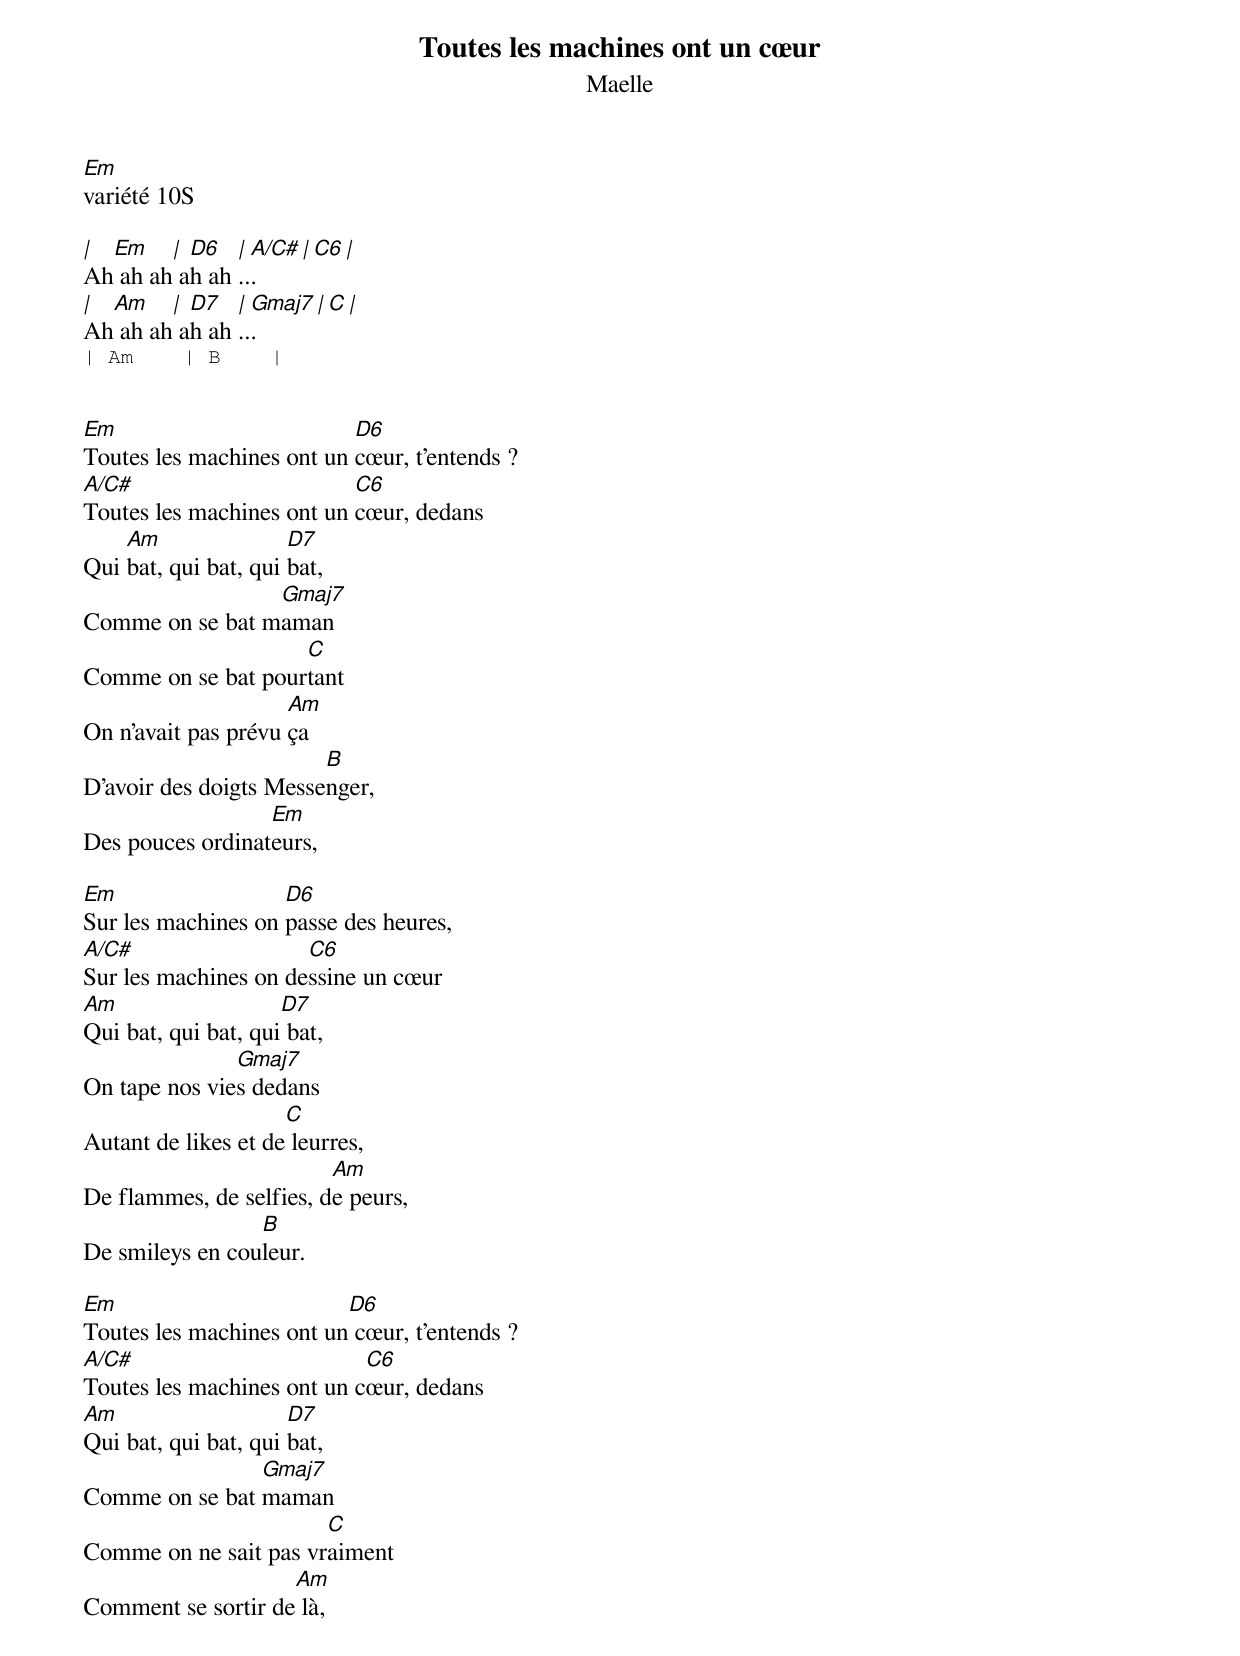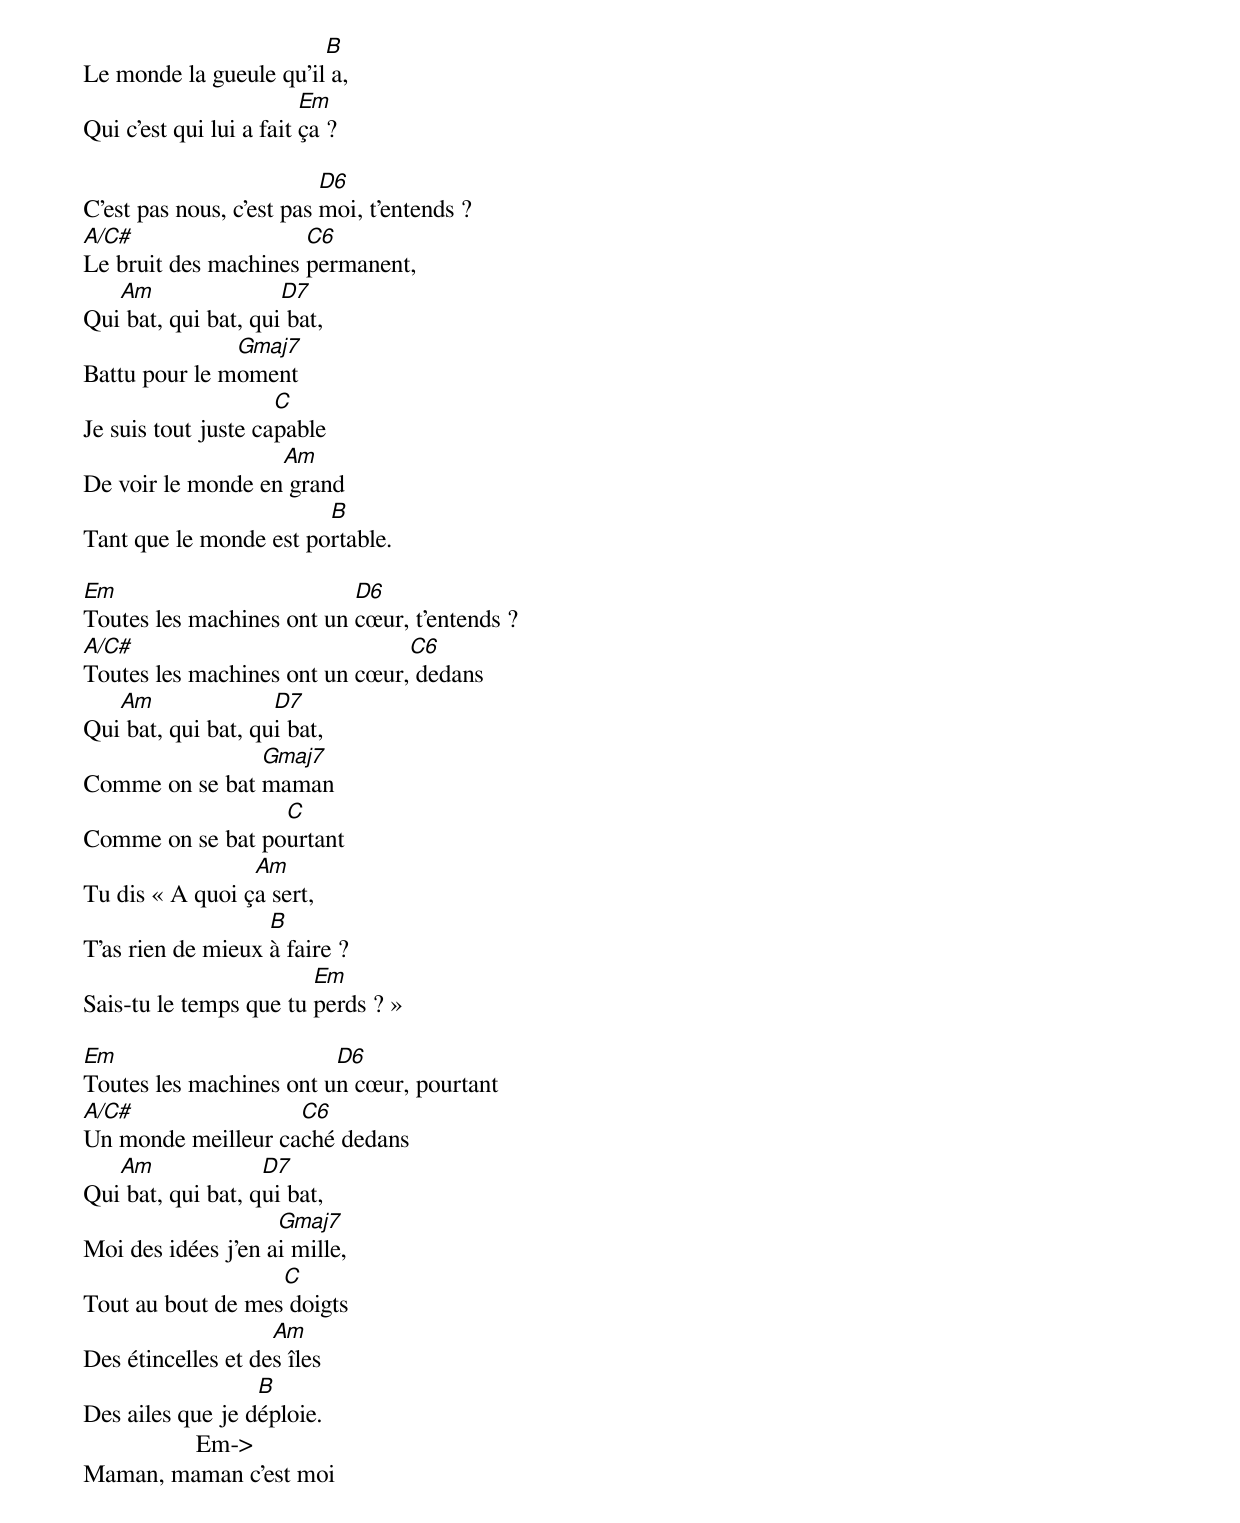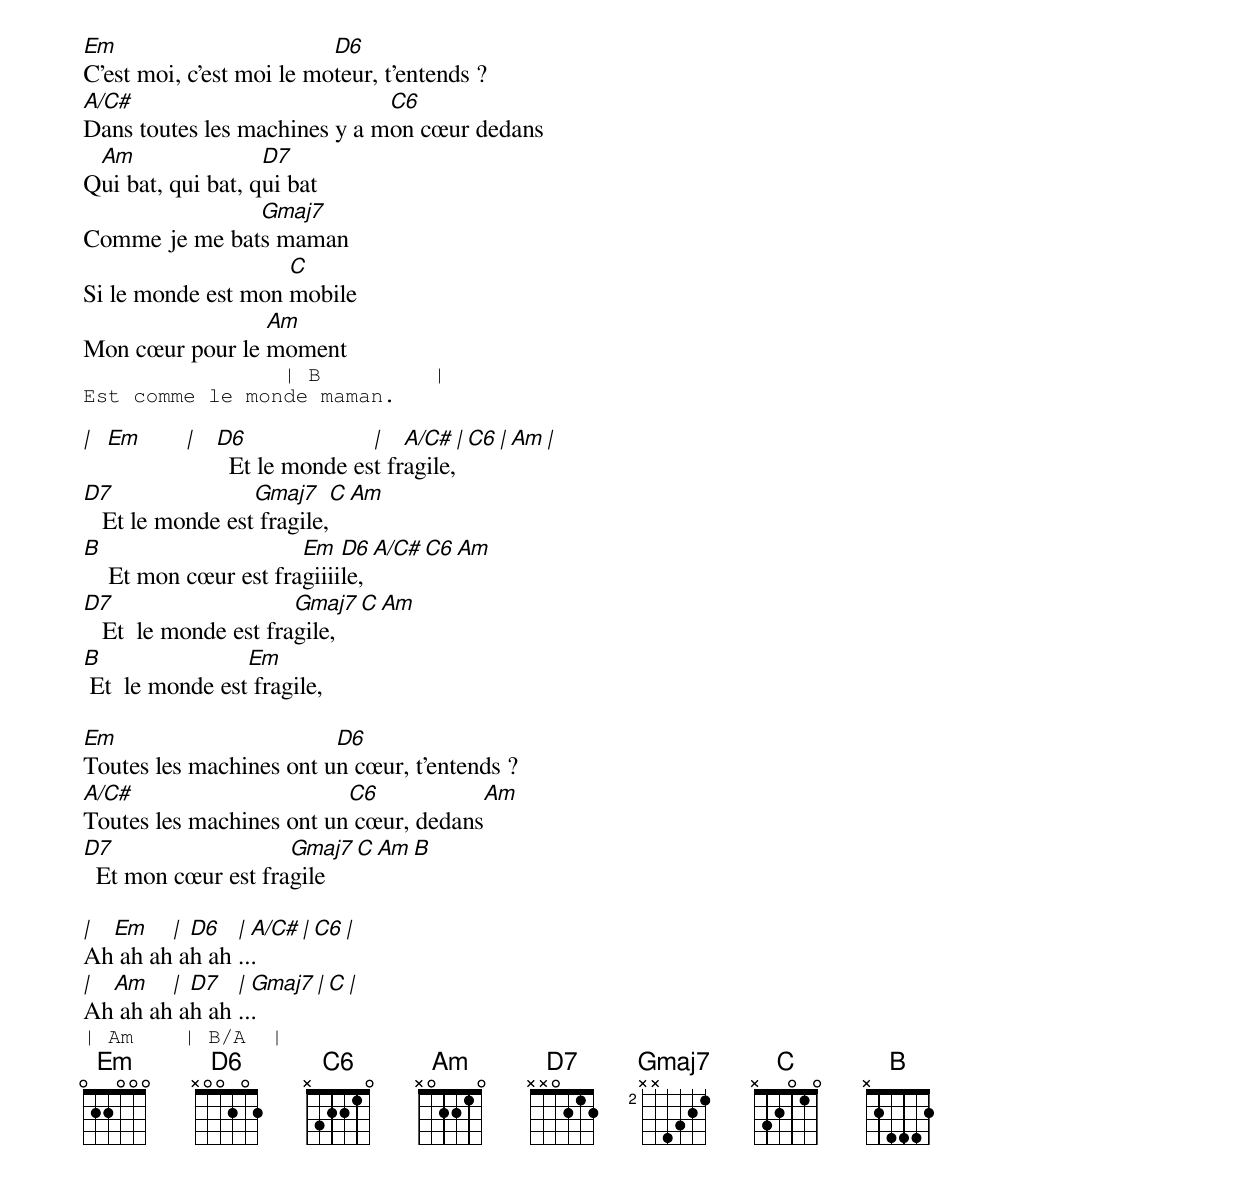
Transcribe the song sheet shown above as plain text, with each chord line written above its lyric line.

Toutes les machines ont un cœur
Maelle
Em
variété 10S

| Em    | D6   | A/C#   | C6   |
Ah ah ah ah ah ...
| Am    | D7   | Gmaj7  | C    |
Ah ah ah ah ah ...
| Am    | B    |


Em                         D6
Toutes les machines ont un cœur, t'entends ?
A/C#                       C6
Toutes les machines ont un cœur, dedans
    Am                D7
Qui bat, qui bat, qui bat,
                 Gmaj7
Comme on se bat maman
                    C
Comme on se bat pourtant
                     Am
On n'avait pas prévu ça
                        B
D'avoir des doigts Messenger,
                  Em
Des pouces ordinateurs,

Em                  D6
Sur les machines on passe des heures,
A/C#                  C6
Sur les machines on dessine un cœur
Am                   D7
Qui bat, qui bat, qui bat,
               Gmaj7
On tape nos vies dedans
                     C
Autant de likes et de leurres,
                         Am
De flammes, de selfies, de peurs,
                 B
De smileys en couleur.

Em                        D6
Toutes les machines ont un cœur, t'entends ?
A/C#                        C6
Toutes les machines ont un cœur, dedans
Am                    D7
Qui bat, qui bat, qui bat,
                Gmaj7
Comme on se bat maman
                       C
Comme on ne sait pas vraiment
                    Am
Comment se sortir de là,
                        B
Le monde la gueule qu'il a,
                         Em
Qui c'est qui lui a fait ça ?

                          D6
C'est pas nous, c'est pas moi, t'entends ?
A/C#                  C6
Le bruit des machines permanent,
   Am                D7
Qui bat, qui bat, qui bat,
               Gmaj7
Battu pour le moment
                     C
Je suis tout juste capable
                   Am
De voir le monde en grand
                        B
Tant que le monde est portable.

Em                         D6
Toutes les machines ont un cœur, t'entends ?
A/C#                            C6
Toutes les machines ont un cœur, dedans
   Am               D7
Qui bat, qui bat, qui bat,
                Gmaj7
Comme on se bat maman
                  C
Comme on se bat pourtant
                 Am
Tu dis « A quoi ça sert,
                   B
T'as rien de mieux à faire ?
                        Em
Sais-tu le temps que tu perds ? »

Em                       D6
Toutes les machines ont un cœur, pourtant
A/C#                C6
Un monde meilleur caché dedans
   Am              D7
Qui bat, qui bat, qui bat,
                    Gmaj7
Moi des idées j'en ai mille,
                   C
Tout au bout de mes doigts
                    Am
Des étincelles et des îles
                  B
Des ailes que je déploie.
                  Em->
Maman, maman c'est moi

Em                        D6
C'est moi, c'est moi le moteur, t'entends ?
A/C#                          C6
Dans toutes les machines y a mon cœur dedans
 Am                D7
Qui bat, qui bat, qui bat
               Gmaj7
Comme je me bats maman
                    C
Si le monde est mon mobile
                 Am
Mon cœur pour le moment
                | B         |
Est comme le monde maman.

| Em     |  D6              |   A/C#   |  C6   |  Am    |
              Et le monde est fragile,
D7                Gmaj7     C      Am
   Et le monde est fragile,
B                      Em   D6     A/C#      C6     Am
    Et mon cœur est fragiiiile,
D7                     Gmaj7     C      Am
   Et  le monde est fragile,
B                Em
 Et  le monde est fragile,

Em                       D6
Toutes les machines ont un cœur, t'entends ?
A/C#                      C6            Am
Toutes les machines ont un cœur, dedans
D7                   Gmaj7     C      Am       B
  Et mon cœur est fragile

| Em    | D6   | A/C#   | C6   |
Ah ah ah ah ah ...
| Am    | D7   | Gmaj7  | C    |
Ah ah ah ah ah ...
| Am    | B/A  |
